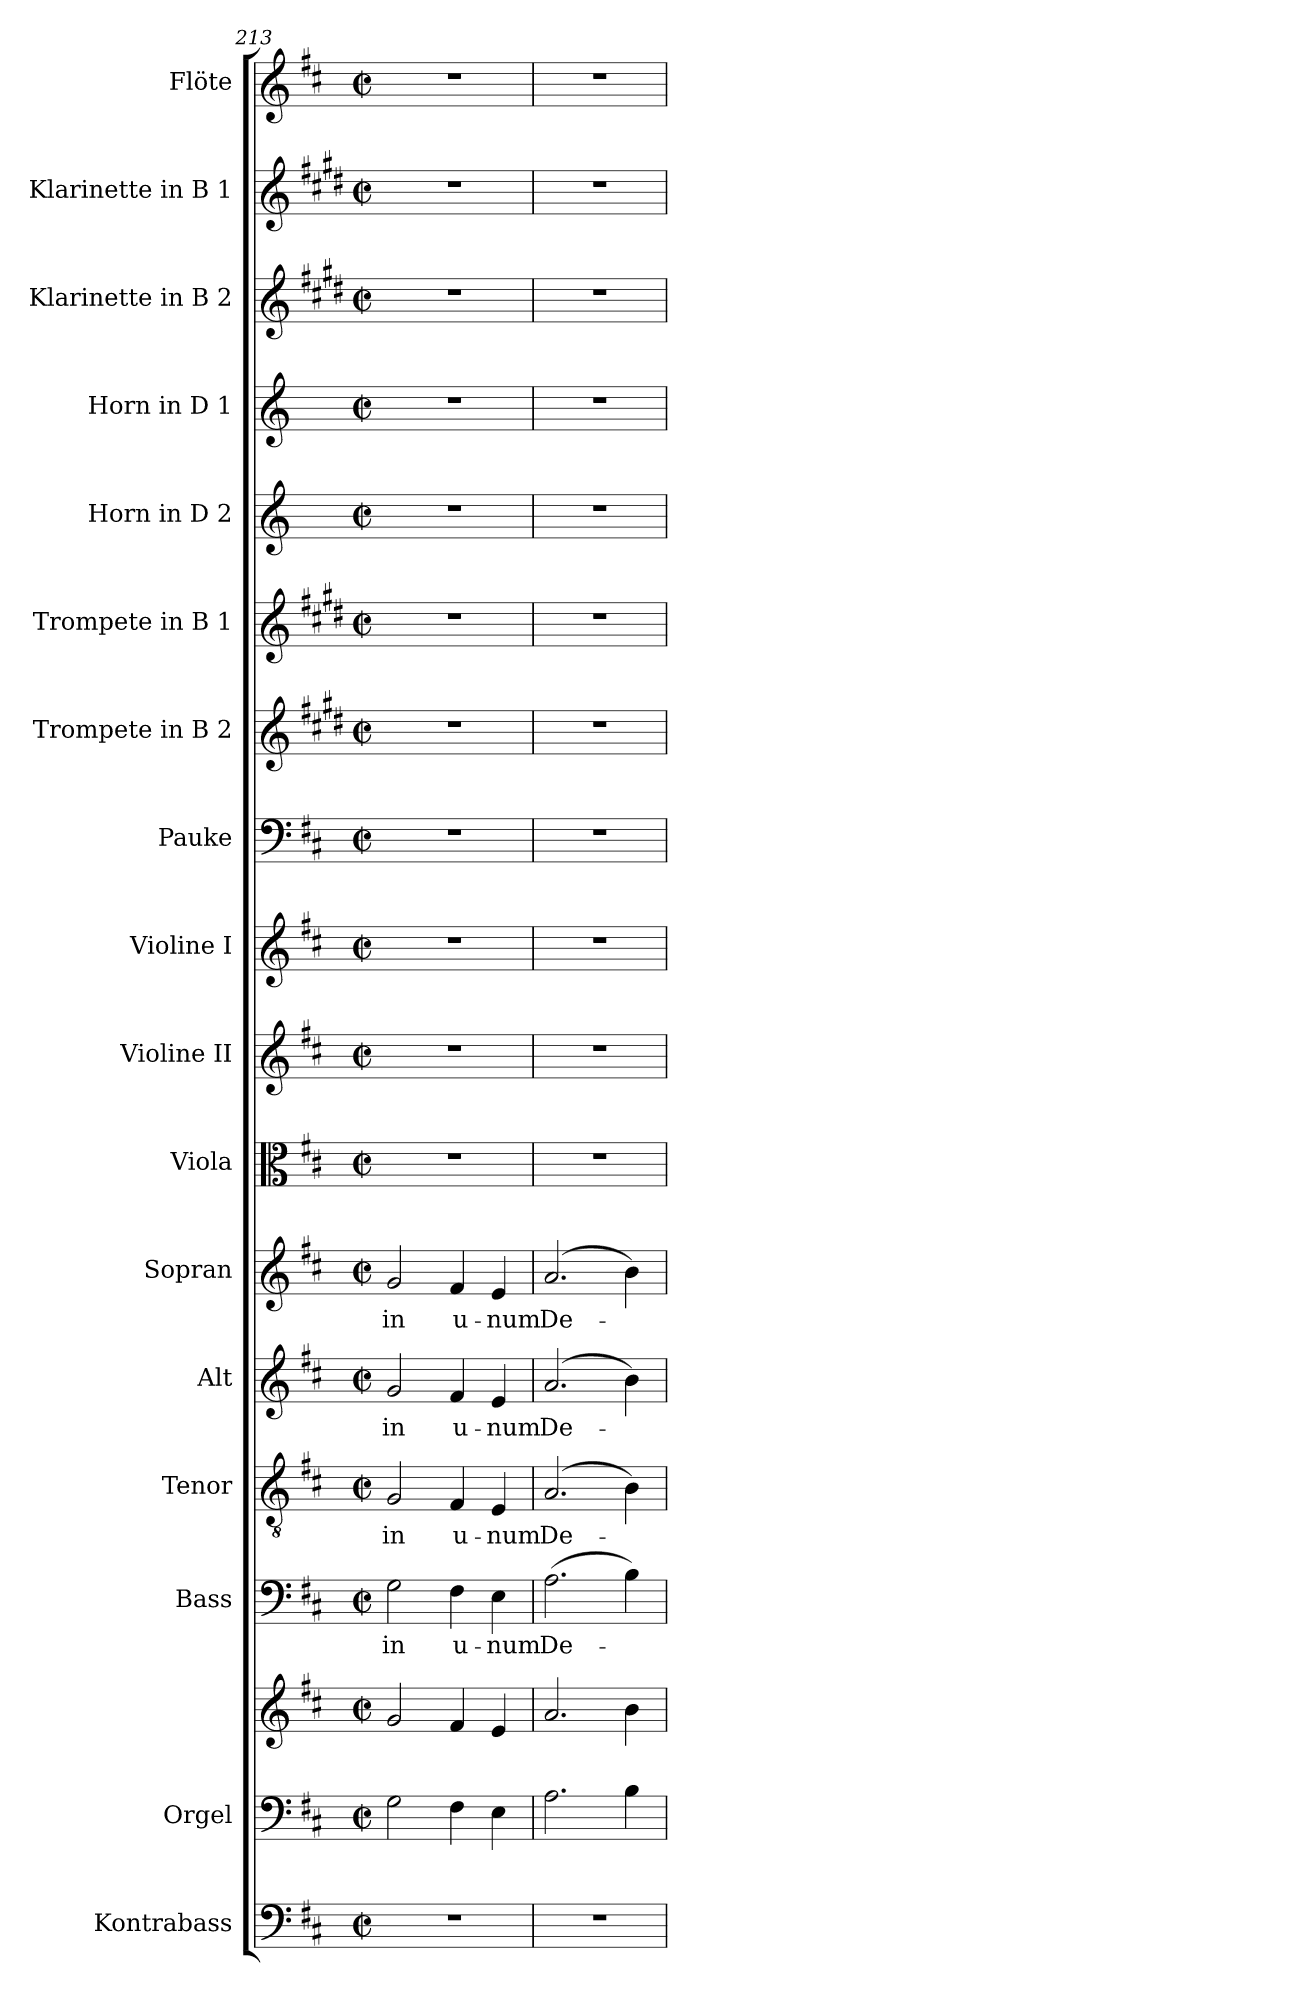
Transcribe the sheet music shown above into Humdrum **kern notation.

**kern	**kern	**kern	**kern	**text	**kern	**text	**kern	**text	**kern	**text	**kern	**kern	**kern	**kern	**kern	**kern	**kern	**kern	**kern	**kern	**kern
*part17	*part16	*part16	*part15	*part15	*part14	*part14	*part13	*part13	*part12	*part12	*part11	*part10	*part9	*part8	*part7	*part6	*part5	*part4	*part3	*part2	*part1
*staff18	*staff17	*staff16	*staff15	*staff15	*staff14	*staff14	*staff13	*staff13	*staff12	*staff12	*staff11	*staff10	*staff9	*staff8	*staff7	*staff6	*staff5	*staff4	*staff3	*staff2	*staff1
*I"Kontrabass	*I"Orgel	*	*I"Bass	*	*I"Tenor	*	*I"Alt	*	*I"Sopran	*	*I"Viola	*I"Violine II	*I"Violine I	*I"Pauke	*I"Trompete in B 2	*I"Trompete in B 1	*I"Horn in D 2	*I"Horn in D 1	*I"Klarinette in B 2	*I"Klarinette in B 1	*I"Flöte
*I'Kb.	*I'Org.	*	*I'B	*	*I'T	*	*I'A	*	*I'S	*	*I'Vla.	*I'Vl. II	*I'Vl. I	*I'Pk.	*I'Trp. 2	*I'Trp. 1	*I'Hrn. 2	*I'Hrn. 1	*I'Kl. 2	*I'Kl. 1	*I'Fl.
*clefF4	*clefF4	*clefG2	*clefF4	*	*clefGv2	*	*clefG2	*	*clefG2	*	*clefC3	*clefG2	*clefG2	*clefF4	*clefG2	*clefG2	*clefG2	*clefG2	*clefG2	*clefG2	*clefG2
*ITrd7c12	*	*	*	*	*	*	*	*	*	*	*	*	*	*	*ITrd1c2	*ITrd1c2	*ITrd-1c-2	*ITrd-1c-2	*ITrd1c2	*ITrd1c2	*
*k[f#c#]	*k[f#c#]	*k[f#c#]	*k[f#c#]	*	*k[f#c#]	*	*k[f#c#]	*	*k[f#c#]	*	*k[f#c#]	*k[f#c#]	*k[f#c#]	*k[f#c#]	*k[f#c#]	*k[f#c#]	*k[f#c#]	*k[f#c#]	*k[f#c#]	*k[f#c#]	*k[f#c#]
*D:	*D:	*D:	*D:	*	*D:	*	*D:	*	*D:	*	*D:	*D:	*D:	*D:	*D:	*D:	*D:	*D:	*D:	*D:	*D:
*M2/2	*M2/2	*M2/2	*M2/2	*	*M2/2	*	*M2/2	*	*M2/2	*	*M2/2	*M2/2	*M2/2	*M2/2	*M2/2	*M2/2	*M2/2	*M2/2	*M2/2	*M2/2	*M2/2
*met(c|)	*met(c|)	*met(c|)	*met(c|)	*	*met(c|)	*	*met(c|)	*	*met(c|)	*	*met(c|)	*met(c|)	*met(c|)	*met(c|)	*met(c|)	*met(c|)	*met(c|)	*met(c|)	*met(c|)	*met(c|)	*met(c|)
=213	=213	=213	=213	=213	=213	=213	=213	=213	=213	=213	=213	=213	=213	=213	=213	=213	=213	=213	=213	=213	=213
!	!	!	!	!LO:LY:b	!	!LO:LY:b	!	!LO:LY:b	!	!LO:LY:b	!	!	!	!	!	!	!	!	!	!	!
1r	2G\	2g/	2G\	in	2G/	in	2g/	in	2g/	in	1r	1r	1r	1r	1r	1r	1r	1r	1r	1r	1r
!	!	!	!	!LO:LY:b	!	!LO:LY:b	!	!LO:LY:b	!	!LO:LY:b	!	!	!	!	!	!	!	!	!	!	!
.	4F#\	4f#/	4F#\	u-	4F#/	u-	4f#/	u-	4f#/	u-	.	.	.	.	.	.	.	.	.	.	.
!	!	!	!	!LO:LY:b	!	!LO:LY:b	!	!LO:LY:b	!	!LO:LY:b	!	!	!	!	!	!	!	!	!	!	!
.	4E\	4e/	4E\	-num	4E/	-num	4e/	-num	4e/	-num	.	.	.	.	.	.	.	.	.	.	.
=214	=214	=214	=214	=214	=214	=214	=214	=214	=214	=214	=214	=214	=214	=214	=214	=214	=214	=214	=214	=214	=214
!	!	!	!	!LO:LY:b	!	!LO:LY:b	!	!LO:LY:b	!	!LO:LY:b	!	!	!	!	!	!	!	!	!	!	!
1r	2.A\	2.a/	(>2.A\	De-	(2.A/	De-	(2.a/	De-	(2.a/	De-	1r	1r	1r	1r	1r	1r	1r	1r	1r	1r	1r
.	4B\	4b\	4B\)	.	4B\)	.	4b\)	.	4b\)	.	.	.	.	.	.	.	.	.	.	.	.
=	=	=	=	=	=	=	=	=	=	=	=	=	=	=	=	=	=	=	=	=	=
*-	*-	*-	*-	*-	*-	*-	*-	*-	*-	*-	*-	*-	*-	*-	*-	*-	*-	*-	*-	*-	*-
